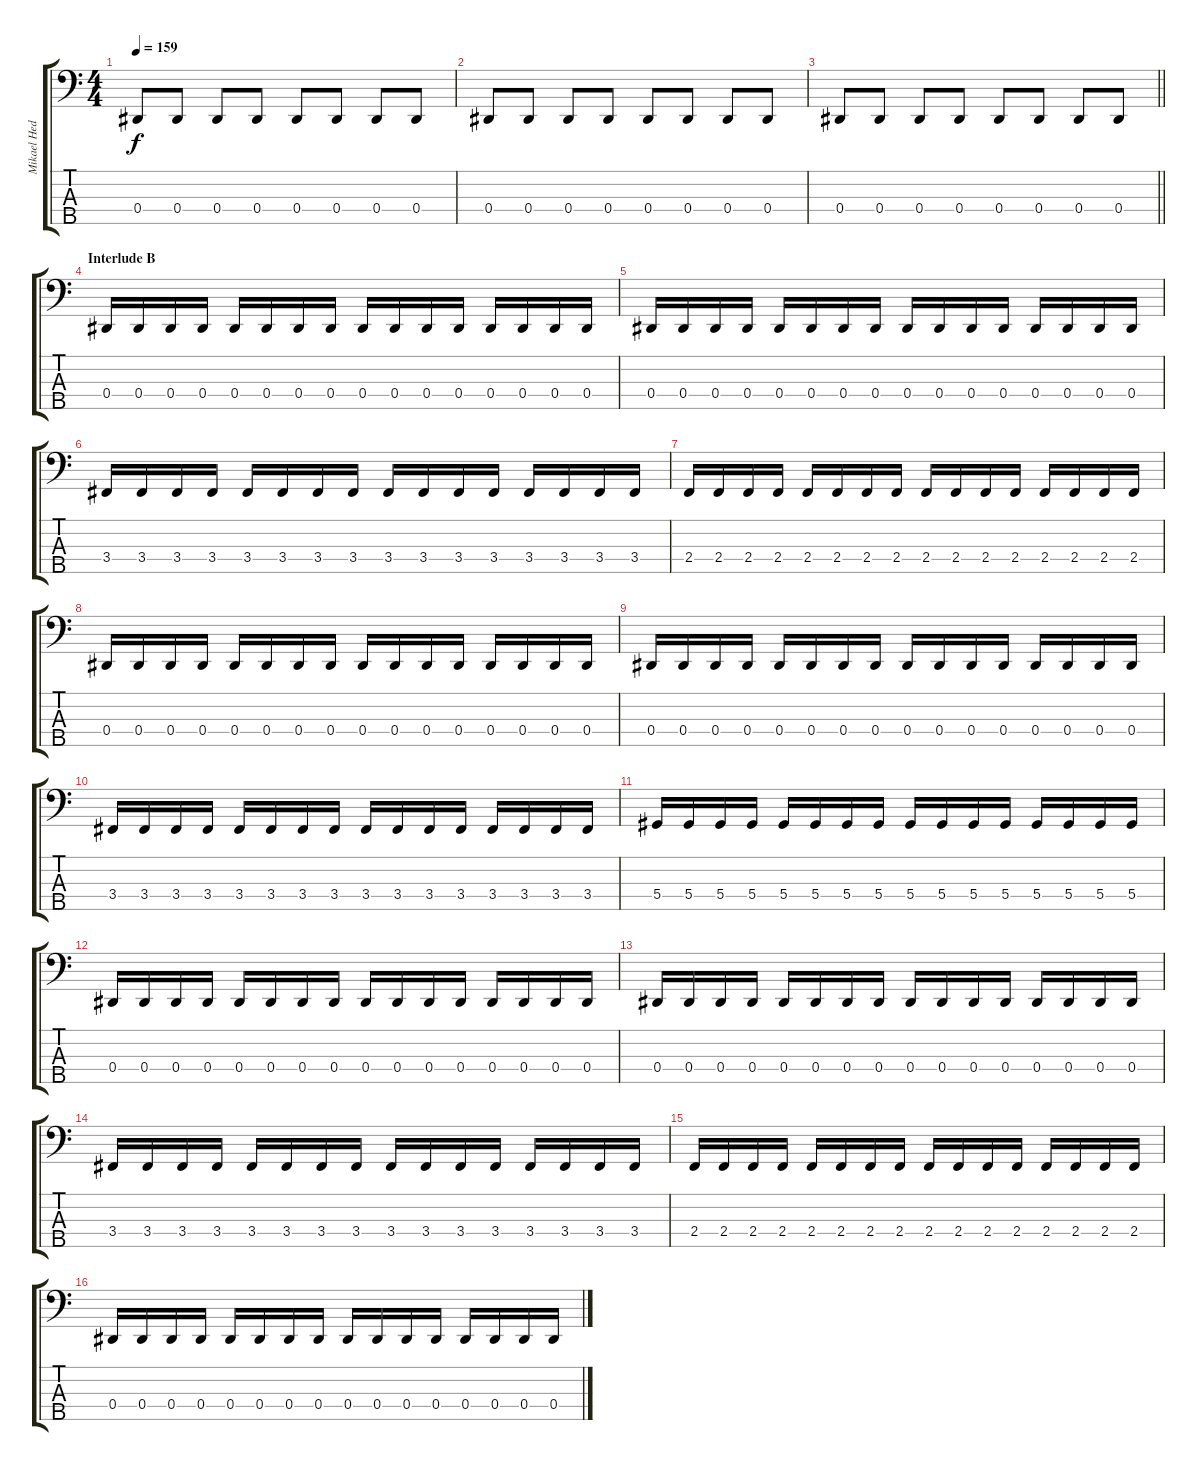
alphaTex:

\track ("Mikael Hedlund" "Mikael Hed") {instrument electricbasspick}
\staff {score tabs}
\tuning (Gb2 Db2 Ab1 Eb1 Bb0) {hide}
\ts (4 4)
\tempo 159
\clef f4
\ks c
0.4.8{dy f} 0.4.8 0.4.8 0.4.8 0.4.8 0.4.8 0.4.8 0.4.8 |
0.4.8 0.4.8 0.4.8 0.4.8 0.4.8 0.4.8 0.4.8 0.4.8 |
\barLineRight lightlight
0.4.8 0.4.8 0.4.8 0.4.8 0.4.8 0.4.8 0.4.8 0.4.8 |
\section ("" "Interlude B")
0.4.16 0.4.16 0.4.16 0.4.16 0.4.16 0.4.16 0.4.16 0.4.16 0.4.16 0.4.16 0.4.16 0.4.16 0.4.16 0.4.16 0.4.16 0.4.16 |
0.4.16 0.4.16 0.4.16 0.4.16 0.4.16 0.4.16 0.4.16 0.4.16 0.4.16 0.4.16 0.4.16 0.4.16 0.4.16 0.4.16 0.4.16 0.4.16 |
3.4.16 3.4.16 3.4.16 3.4.16 3.4.16 3.4.16 3.4.16 3.4.16 3.4.16 3.4.16 3.4.16 3.4.16 3.4.16 3.4.16 3.4.16 3.4.16 |
2.4.16 2.4.16 2.4.16 2.4.16 2.4.16 2.4.16 2.4.16 2.4.16 2.4.16 2.4.16 2.4.16 2.4.16 2.4.16 2.4.16 2.4.16 2.4.16 |
0.4.16 0.4.16 0.4.16 0.4.16 0.4.16 0.4.16 0.4.16 0.4.16 0.4.16 0.4.16 0.4.16 0.4.16 0.4.16 0.4.16 0.4.16 0.4.16 |
0.4.16 0.4.16 0.4.16 0.4.16 0.4.16 0.4.16 0.4.16 0.4.16 0.4.16 0.4.16 0.4.16 0.4.16 0.4.16 0.4.16 0.4.16 0.4.16 |
3.4.16 3.4.16 3.4.16 3.4.16 3.4.16 3.4.16 3.4.16 3.4.16 3.4.16 3.4.16 3.4.16 3.4.16 3.4.16 3.4.16 3.4.16 3.4.16 |
5.4.16 5.4.16 5.4.16 5.4.16 5.4.16 5.4.16 5.4.16 5.4.16 5.4.16 5.4.16 5.4.16 5.4.16 5.4.16 5.4.16 5.4.16 5.4.16 |
0.4.16 0.4.16 0.4.16 0.4.16 0.4.16 0.4.16 0.4.16 0.4.16 0.4.16 0.4.16 0.4.16 0.4.16 0.4.16 0.4.16 0.4.16 0.4.16 |
0.4.16 0.4.16 0.4.16 0.4.16 0.4.16 0.4.16 0.4.16 0.4.16 0.4.16 0.4.16 0.4.16 0.4.16 0.4.16 0.4.16 0.4.16 0.4.16 |
3.4.16 3.4.16 3.4.16 3.4.16 3.4.16 3.4.16 3.4.16 3.4.16 3.4.16 3.4.16 3.4.16 3.4.16 3.4.16 3.4.16 3.4.16 3.4.16 |
2.4.16 2.4.16 2.4.16 2.4.16 2.4.16 2.4.16 2.4.16 2.4.16 2.4.16 2.4.16 2.4.16 2.4.16 2.4.16 2.4.16 2.4.16 2.4.16 |
0.4.16 0.4.16 0.4.16 0.4.16 0.4.16 0.4.16 0.4.16 0.4.16 0.4.16 0.4.16 0.4.16 0.4.16 0.4.16 0.4.16 0.4.16 0.4.16
